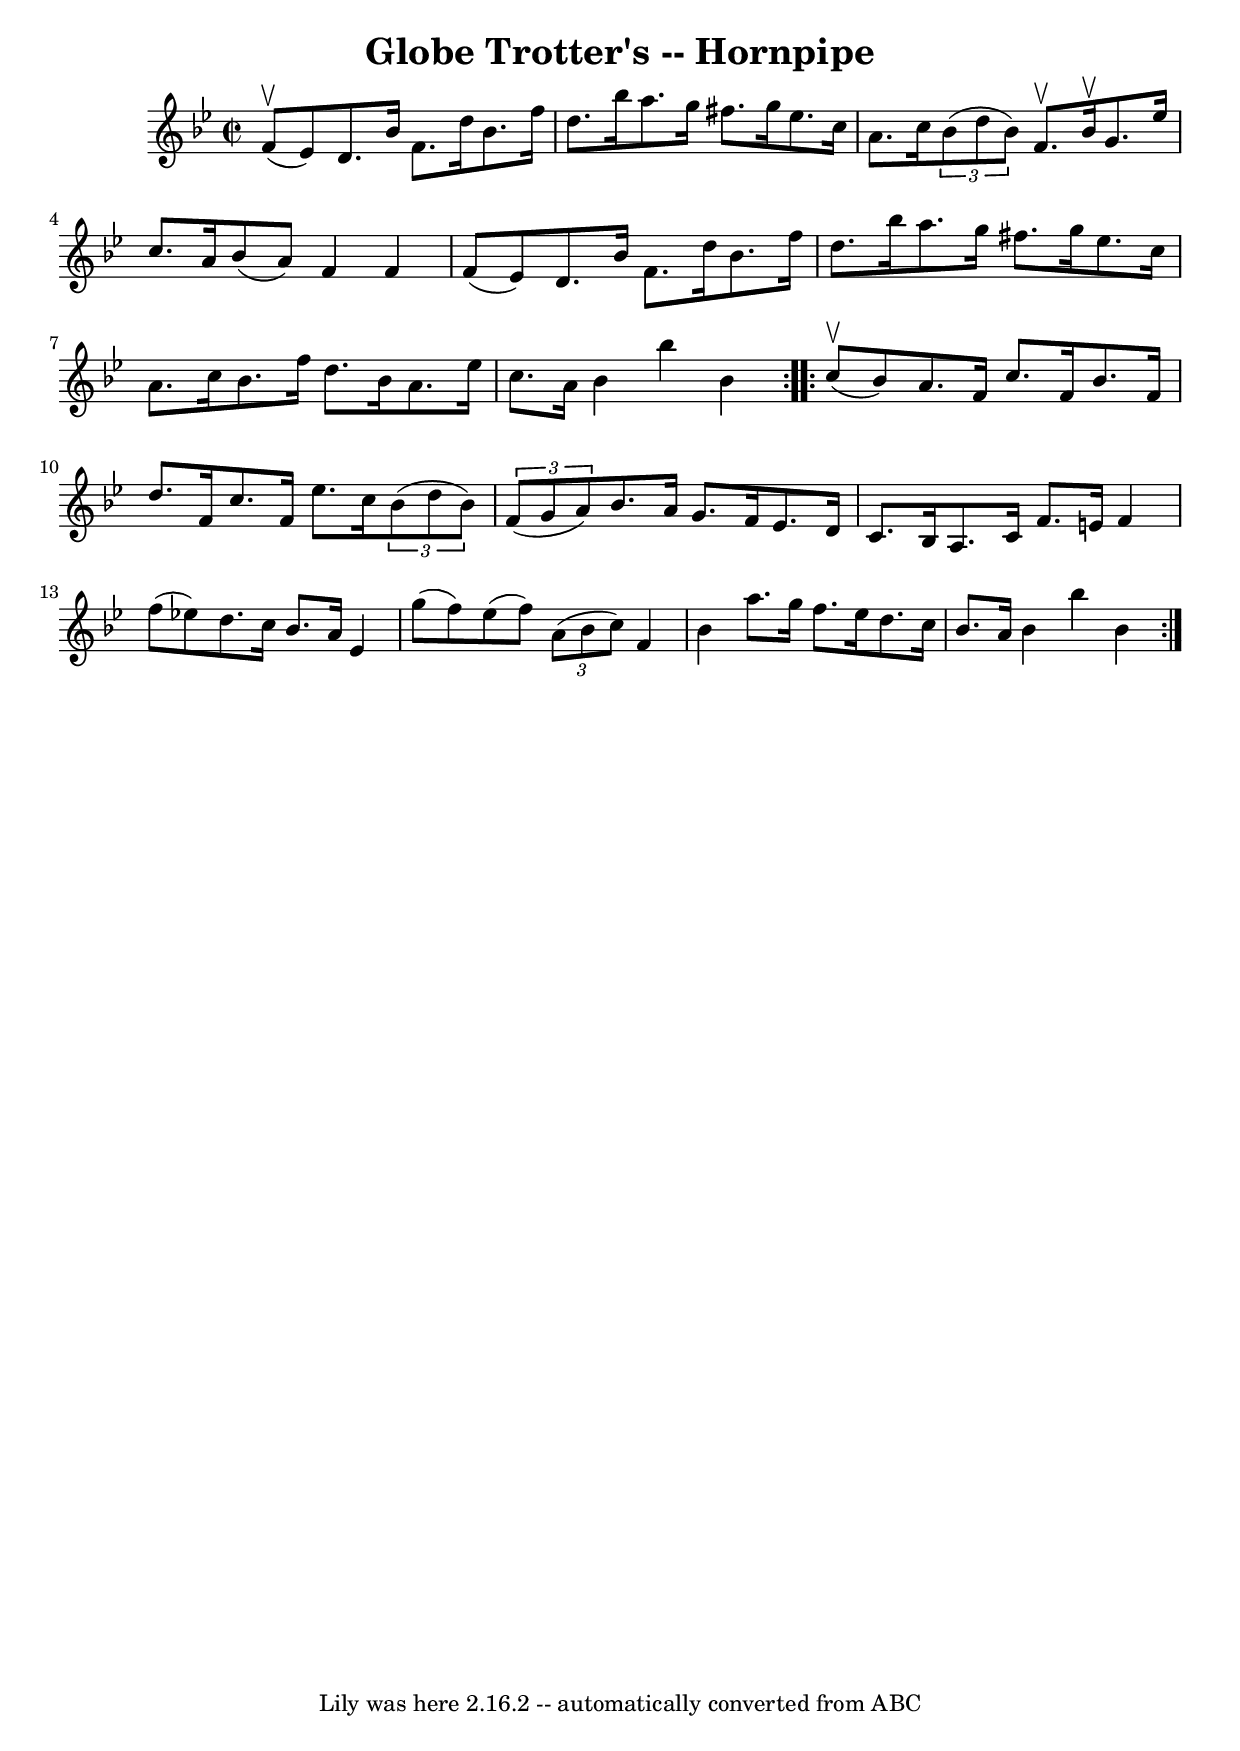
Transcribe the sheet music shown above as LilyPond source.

\version "2.7.40"
\include "Mammoth.ily"
\header {
	%% book = "Cole's 1000 Fiddle Tunes"
	crossRefNumber = "1"
	footnotes = ""
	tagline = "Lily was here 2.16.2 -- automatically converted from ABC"
	title = "Globe Trotter's -- Hornpipe"
}
voicedefault =  {


\repeat volta 2 {
\override Staff.TimeSignature #'style = #'C
 \time 2/2 \key bes \major f'8 (^\upbow ees'8) |
 d'8.    
bes'16 f'8. d''16 bes'8. f''16 d''8. bes''16  |
   
a''8. g''16 fis''8. g''16 ees''8. c''16 a'8. c''16  
|
   \times 2/3 { bes'8 (d''8 bes'8) } f'8.^\upbow bes'16 
^\upbow g'8. ees''16 c''8. a'16  |
 bes'8 (a'8) f'4  
 f'4 f'8 (ees'8) |
 d'8. bes'16 f'8. d''16    
bes'8. f''16 d''8. bes''16  |
 a''8. g''16 fis''8.    
g''16 ees''8. c''16 a'8. c''16  |
 bes'8. f''16 d''8. 
 bes'16 a'8. ees''16 c''8. a'16  |
 bes'4 bes''4    
bes'4  }     \repeat volta 2 { c''8 (^\upbow bes'8) |
 a'8.    
f'16 c''8. f'16 bes'8. f'16 d''8. f'16  |
 c''8.    
f'16 ees''8. c''16    \times 2/3 { bes'8 (d''8 bes'8) }   
\times 2/3 { f'8 (g'8 a'8) } |
 bes'8. a'16 g'8.    
f'16 ees'8. d'16 c'8. bes16  |
 a8. c'16 f'8. e'16 
 f'4 f''8 (ees''!8) |
 d''8. c''16 bes'8. a'16    
ees'4 g''8 (f''8) |
 ees''8 (f''8)   \times 2/3 { a'8 
(bes'8 c''8) } f'4 bes'4  |
 a''8. g''16 f''8.    
ees''16 d''8. c''16 bes'8. a'16  |
 bes'4 bes''4    
bes'4  }   
}

\score{
    <<

	\context Staff="default"
	{
	    \voicedefault 
	}

    >>
	\layout {
	}
	\midi {}
}
